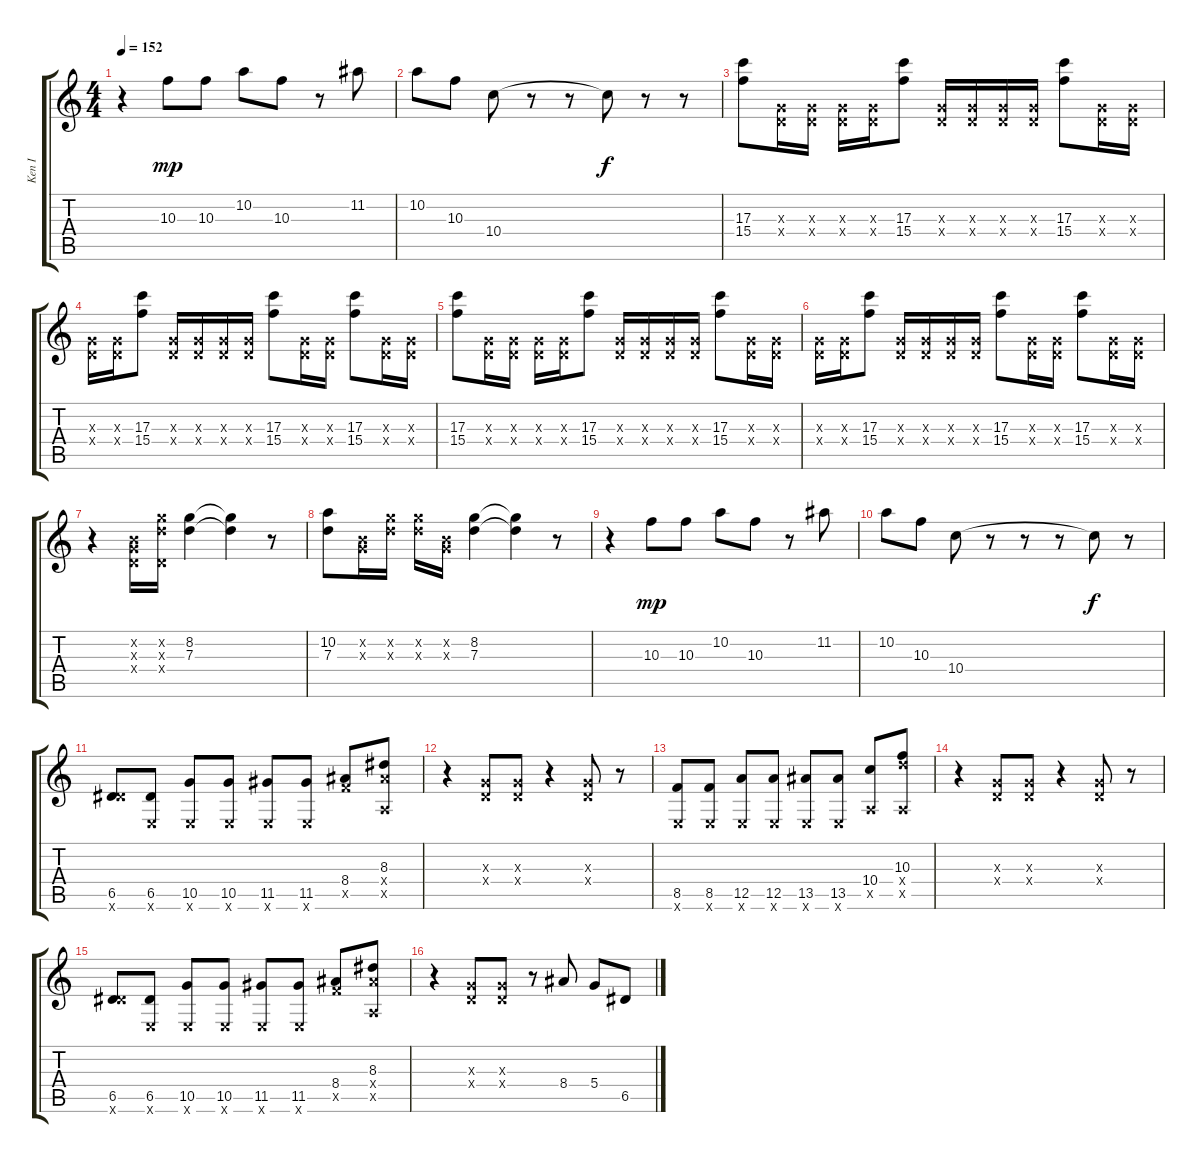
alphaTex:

\track ("Ken I" "Ken I") {instrument overdrivenguitar}
\staff {score tabs}
\tuning (E4 B3 G3 D3 A2 E2) {hide}
\ts (4 4)
\tempo 152
\clef g2
\ks c
r.4{dy f} 10.3.8{dy mp} 10.3.8 10.2.8 10.3.8 r.8 11.2.8 |
10.2.8 10.3.8 10.4.8 r.8 r.8 10.4{t}.8{dy f} r.8 r.8 |
(17.3 15.4).8{instrument overdrivenguitar} (0.3{x} 0.4{x}).16 (0.3{x} 0.4{x}).16 (0.3{x} 0.4{x}).16 (0.3{x} 0.4{x}).16 (17.3 15.4).8 (0.3{x} 0.4{x}).16 (0.3{x} 0.4{x}).16 (0.3{x} 0.4{x}).16 (0.3{x} 0.4{x}).16 (17.3 15.4).8 (0.3{x} 0.4{x}).16 (0.3{x} 0.4{x}).16 |
(0.3{x} 0.4{x}).16 (0.3{x} 0.4{x}).16 (17.3 15.4).8 (0.3{x} 0.4{x}).16 (0.3{x} 0.4{x}).16 (0.3{x} 0.4{x}).16 (0.3{x} 0.4{x}).16 (17.3 15.4).8 (0.3{x} 0.4{x}).16 (0.3{x} 0.4{x}).16 (17.3 15.4).8 (0.3{x} 0.4{x}).16 (0.3{x} 0.4{x}).16 |
(17.3 15.4).8{instrument overdrivenguitar} (0.3{x} 0.4{x}).16 (0.3{x} 0.4{x}).16 (0.3{x} 0.4{x}).16 (0.3{x} 0.4{x}).16 (17.3 15.4).8 (0.3{x} 0.4{x}).16 (0.3{x} 0.4{x}).16 (0.3{x} 0.4{x}).16 (0.3{x} 0.4{x}).16 (17.3 15.4).8 (0.3{x} 0.4{x}).16 (0.3{x} 0.4{x}).16 |
(0.3{x} 0.4{x}).16 (0.3{x} 0.4{x}).16 (17.3 15.4).8 (0.3{x} 0.4{x}).16 (0.3{x} 0.4{x}).16 (0.3{x} 0.4{x}).16 (0.3{x} 0.4{x}).16 (17.3 15.4).8 (0.3{x} 0.4{x}).16 (0.3{x} 0.4{x}).16 (17.3 15.4).8 (0.3{x} 0.4{x}).16 (0.3{x} 0.4{x}).16 |
r.4 (0.2{x} 0.3{x} 0.4{x}).16 (8.2{x} 7.3{x} 0.4{x}).16 (8.2 7.3).4 (8.2{t} 7.3{t}).4 r.8 |
(10.2 7.3).8 (0.2{x} 0.3{x}).16 (8.2{x} 7.3{x}).16 (8.2{x} 7.3{x}).16 (0.2{x} 0.3{x}).16 (8.2 7.3).4 (8.2{t} 7.3{t}).4 r.8 |
r.4 10.3.8{dy mp} 10.3.8 10.2.8 10.3.8 r.8 11.2.8 |
10.2.8 10.3.8 10.4.8 r.8 r.8 r.8 10.4{t}.8{dy f} r.8 |
(6.5 11.6{x}).8 (6.5 0.6{x}).8 (10.5 0.6{x}).8 (10.5 0.6{x}).8 (11.5 0.6{x}).8 (11.5 0.6{x}).8 (8.4 8.5{x}).8 (8.3 8.4{x} 0.5{x}).8 |
r.4 (0.3{x} 0.4{x}).8 (0.3{x} 0.4{x}).8 r.4 (0.3{x} 0.4{x}).8 r.8 |
(8.5 0.6{x}).8 (8.5 0.6{x}).8 (12.5 0.6{x}).8 (12.5 0.6{x}).8 (13.5 0.6{x}).8 (13.5 0.6{x}).8 (10.4 0.5{x}).8 (10.3 12.4{x} 0.5{x}).8 |
r.4 (0.3{x} 0.4{x}).8 (0.3{x} 0.4{x}).8 r.4 (0.3{x} 0.4{x}).8 r.8 |
(6.5 11.6{x}).8 (6.5 0.6{x}).8 (10.5 0.6{x}).8 (10.5 0.6{x}).8 (11.5 0.6{x}).8 (11.5 0.6{x}).8 (8.4 8.5{x}).8 (8.3 8.4{x} 0.5{x}).8 |
r.4 (0.3{x} 0.4{x}).8 (0.3{x} 0.4{x}).8 r.8 8.4.8 5.4.8 6.5.8
